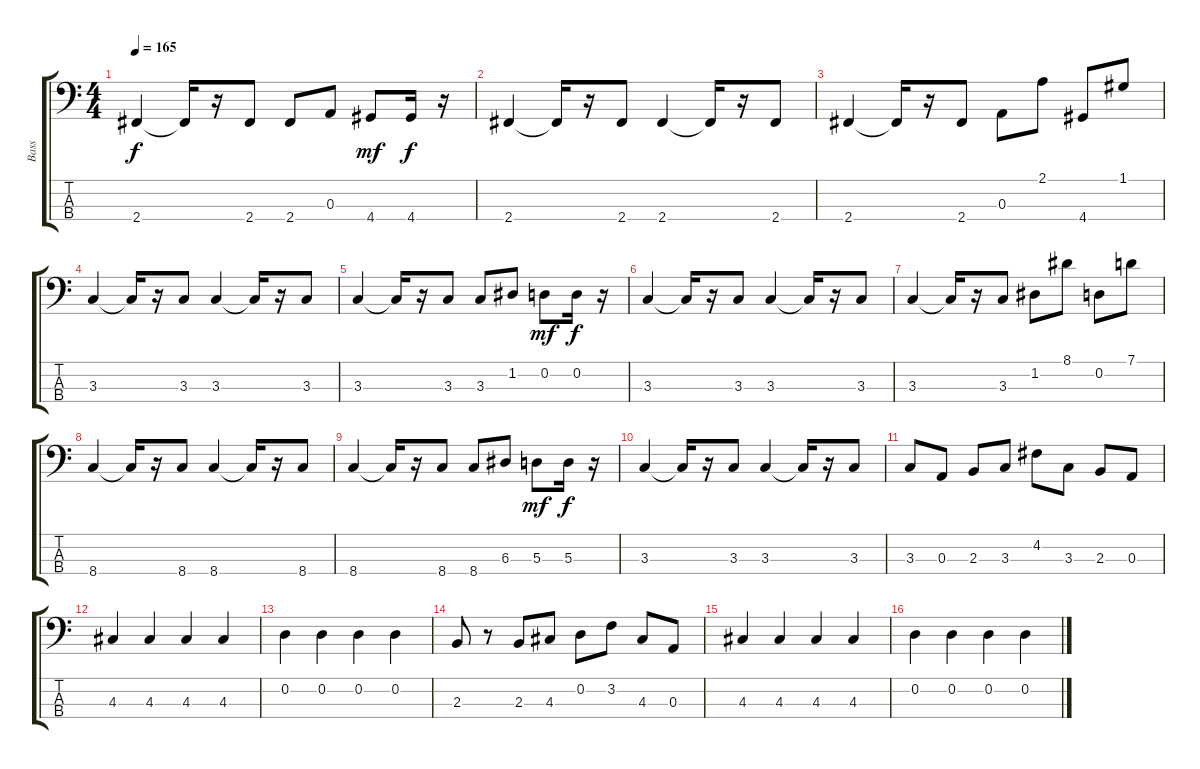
\track ("Bass" "Bass") {instrument electricbassfinger}
\staff {score tabs}
\tuning (G2 D2 A1 E1) {hide}
\ts (4 4)
\tempo 165
\clef f4
\ks c
2.4.4{dy f} 2.4{t}.16 r.16 2.4.8 2.4.8 0.3.8 4.4.8{dy mf} 4.4.16{dy f} r.16 |
2.4.4 2.4{t}.16 r.16 2.4.8 2.4.4 2.4{t}.16 r.16 2.4.8 |
2.4.4 2.4{t}.16 r.16 2.4.8 0.3.8 2.1.8 4.4.8 1.1.8 |
3.3.4 3.3{t}.16 r.16 3.3.8 3.3.4 3.3{t}.16 r.16 3.3.8 |
3.3.4 3.3{t}.16 r.16 3.3.8 3.3.8 1.2.8 0.2.8{dy mf} 0.2.16{dy f} r.16 |
3.3.4 3.3{t}.16 r.16 3.3.8 3.3.4 3.3{t}.16 r.16 3.3.8 |
3.3.4 3.3{t}.16 r.16 3.3.8 1.2.8 8.1.8 0.2.8 7.1.8 |
8.4.4 8.4{t}.16 r.16 8.4.8 8.4.4 8.4{t}.16 r.16 8.4.8 |
8.4.4 8.4{t}.16 r.16 8.4.8 8.4.8 6.3.8 5.3.8{dy mf} 5.3.16{dy f} r.16 |
3.3.4 3.3{t}.16 r.16 3.3.8 3.3.4 3.3{t}.16 r.16 3.3.8 |
3.3.8 0.3.8 2.3.8 3.3.8 4.2.8 3.3.8 2.3.8 0.3.8 |
4.3.4 4.3.4 4.3.4 4.3.4 |
0.2.4 0.2.4 0.2.4 0.2.4 |
2.3.8 r.8 2.3.8 4.3.8 0.2.8 3.2.8 4.3.8 0.3.8 |
4.3.4 4.3.4 4.3.4 4.3.4 |
0.2.4 0.2.4 0.2.4 0.2.4
